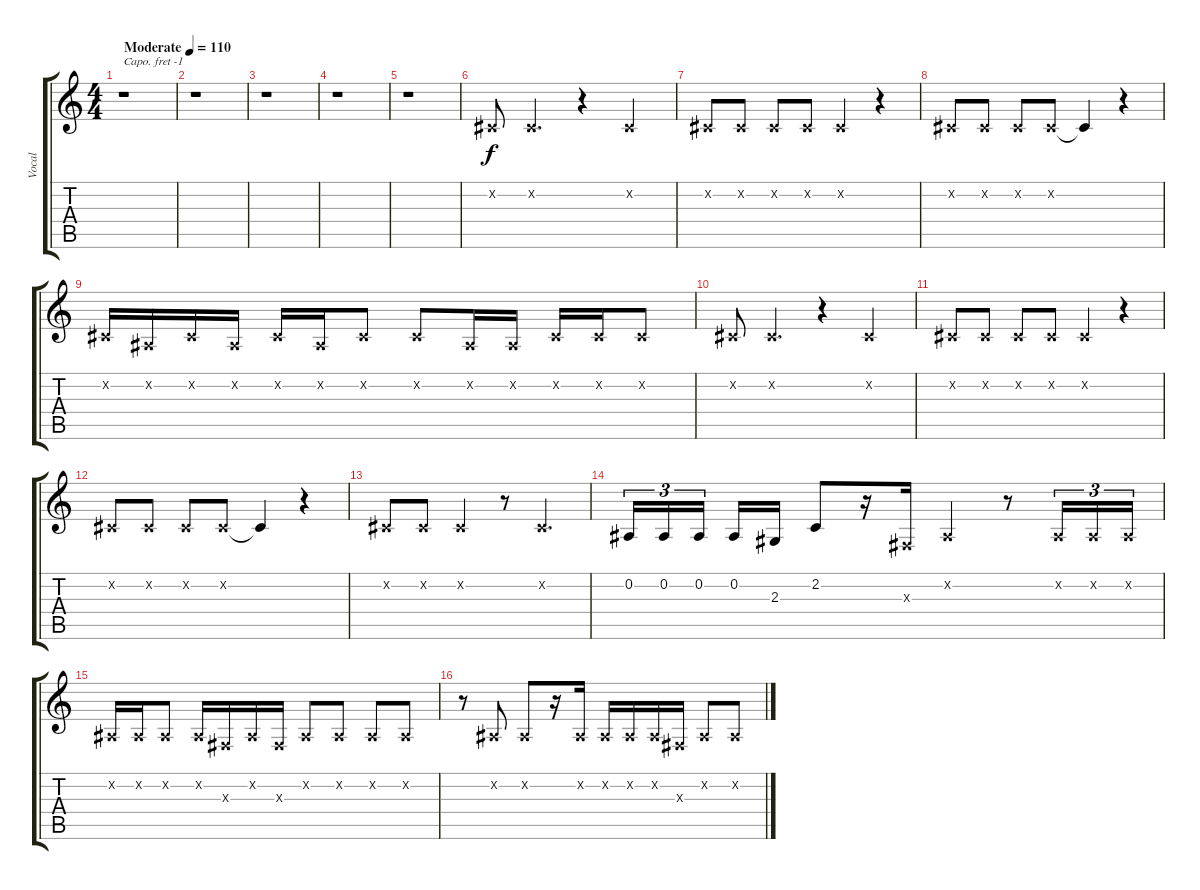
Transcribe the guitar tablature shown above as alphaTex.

\track ("Vocal" "Vocal") {instrument lead1square}
\staff {score tabs}
\capo -1
\tuning (E4 B3 G3 D3 A2 E2) {hide}
\ts (4 4)
\tempo (110 "Moderate")
\clef g2
\ks c
r.1{dy f instrument lead1square} |
r.1 |
r.1 |
r.1 |
r.1 |
3.2{x}.8 3.2{x}.4{d} r.4 3.2{x}.4 |
3.2{x}.8 3.2{x}.8 3.2{x}.8 3.2{x}.8 3.2{x}.4 r.4 |
3.2{x}.8 3.2{x}.8 3.2{x}.8 3.2{x}.8 3.2{t}.4 r.4 |
3.2{x}.16 0.2{x}.16 3.2{x}.16 0.2{x}.16 3.2{x}.16 0.2{x}.16 3.2{x}.8 3.2{x}.8 0.2{x}.16 0.2{x}.16 3.2{x}.16 3.2{x}.16 3.2{x}.8 |
3.2{x}.8 3.2{x}.4{d} r.4 3.2{x}.4 |
3.2{x}.8 3.2{x}.8 3.2{x}.8 3.2{x}.8 3.2{x}.4 r.4 |
3.2{x}.8 3.2{x}.8 3.2{x}.8 3.2{x}.8 3.2{t}.4 r.4 |
3.2{x}.8 3.2{x}.8 3.2{x}.4 r.8 3.2{x}.4{d} |
0.2.16{tu (3 2)} 0.2.16{tu (3 2)} 0.2.16{tu (3 2)} 0.2.16 2.3.16 2.2.8 r.16 0.3{x}.16 0.2{x}.4 r.8 0.2{x}.16{tu (3 2)} 0.2{x}.16{tu (3 2)} 0.2{x}.16{tu (3 2)} |
0.2{x}.16 0.2{x}.16 0.2{x}.8 0.2{x}.16 0.3{x}.16 0.2{x}.16 0.3{x}.16 0.2{x}.8 0.2{x}.8 0.2{x}.8 0.2{x}.8 |
r.8 0.2{x}.8 0.2{x}.8 r.16 0.2{x}.16 0.2{x}.16 0.2{x}.16 0.2{x}.16 0.3{x}.16 0.2{x}.8 0.2{x}.8
